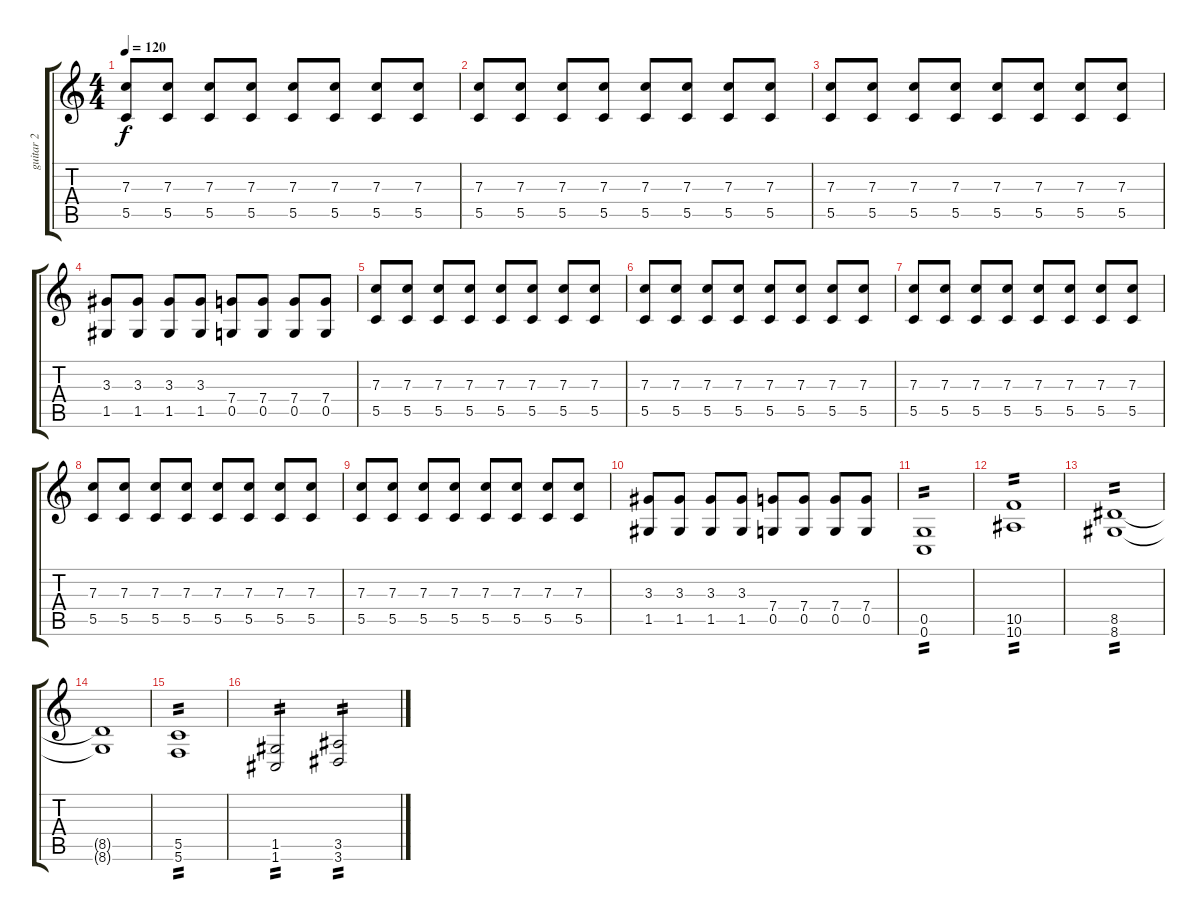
\track ("guitar 2" "guitar 2") {instrument overdrivenguitar}
\staff {score tabs}
\tuning (D4 A3 F3 C3 G2 C2) {hide}
\ts (4 4)
\tempo 120
\clef g2
\ks c
(7.3 5.5).8{dy f} (7.3 5.5).8 (7.3 5.5).8 (7.3 5.5).8 (7.3 5.5).8 (7.3 5.5).8 (7.3 5.5).8 (7.3 5.5).8 |
(7.3 5.5).8 (7.3 5.5).8 (7.3 5.5).8 (7.3 5.5).8 (7.3 5.5).8 (7.3 5.5).8 (7.3 5.5).8 (7.3 5.5).8 |
(7.3 5.5).8 (7.3 5.5).8 (7.3 5.5).8 (7.3 5.5).8 (7.3 5.5).8 (7.3 5.5).8 (7.3 5.5).8 (7.3 5.5).8 |
(3.3 1.5).8 (3.3 1.5).8 (3.3 1.5).8 (3.3 1.5).8 (7.4 0.5).8 (7.4 0.5).8 (7.4 0.5).8 (7.4 0.5).8 |
(7.3 5.5).8 (7.3 5.5).8 (7.3 5.5).8 (7.3 5.5).8 (7.3 5.5).8 (7.3 5.5).8 (7.3 5.5).8 (7.3 5.5).8 |
(7.3 5.5).8 (7.3 5.5).8 (7.3 5.5).8 (7.3 5.5).8 (7.3 5.5).8 (7.3 5.5).8 (7.3 5.5).8 (7.3 5.5).8 |
(7.3 5.5).8 (7.3 5.5).8 (7.3 5.5).8 (7.3 5.5).8 (7.3 5.5).8 (7.3 5.5).8 (7.3 5.5).8 (7.3 5.5).8 |
(7.3 5.5).8 (7.3 5.5).8 (7.3 5.5).8 (7.3 5.5).8 (7.3 5.5).8 (7.3 5.5).8 (7.3 5.5).8 (7.3 5.5).8 |
(7.3 5.5).8 (7.3 5.5).8 (7.3 5.5).8 (7.3 5.5).8 (7.3 5.5).8 (7.3 5.5).8 (7.3 5.5).8 (7.3 5.5).8 |
(3.3 1.5).8 (3.3 1.5).8 (3.3 1.5).8 (3.3 1.5).8 (7.4 0.5).8 (7.4 0.5).8 (7.4 0.5).8 (7.4 0.5).8 |
(0.5 0.6).1{tp 2} |
(10.5 10.6).1{tp 2} |
(8.5 8.6).1{tp 2} |
(8.5{t} 8.6{t}).1 |
(5.5 5.6).1{tp 2} |
(1.5 1.6).2{tp 2} (3.5 3.6).2{tp 2}
